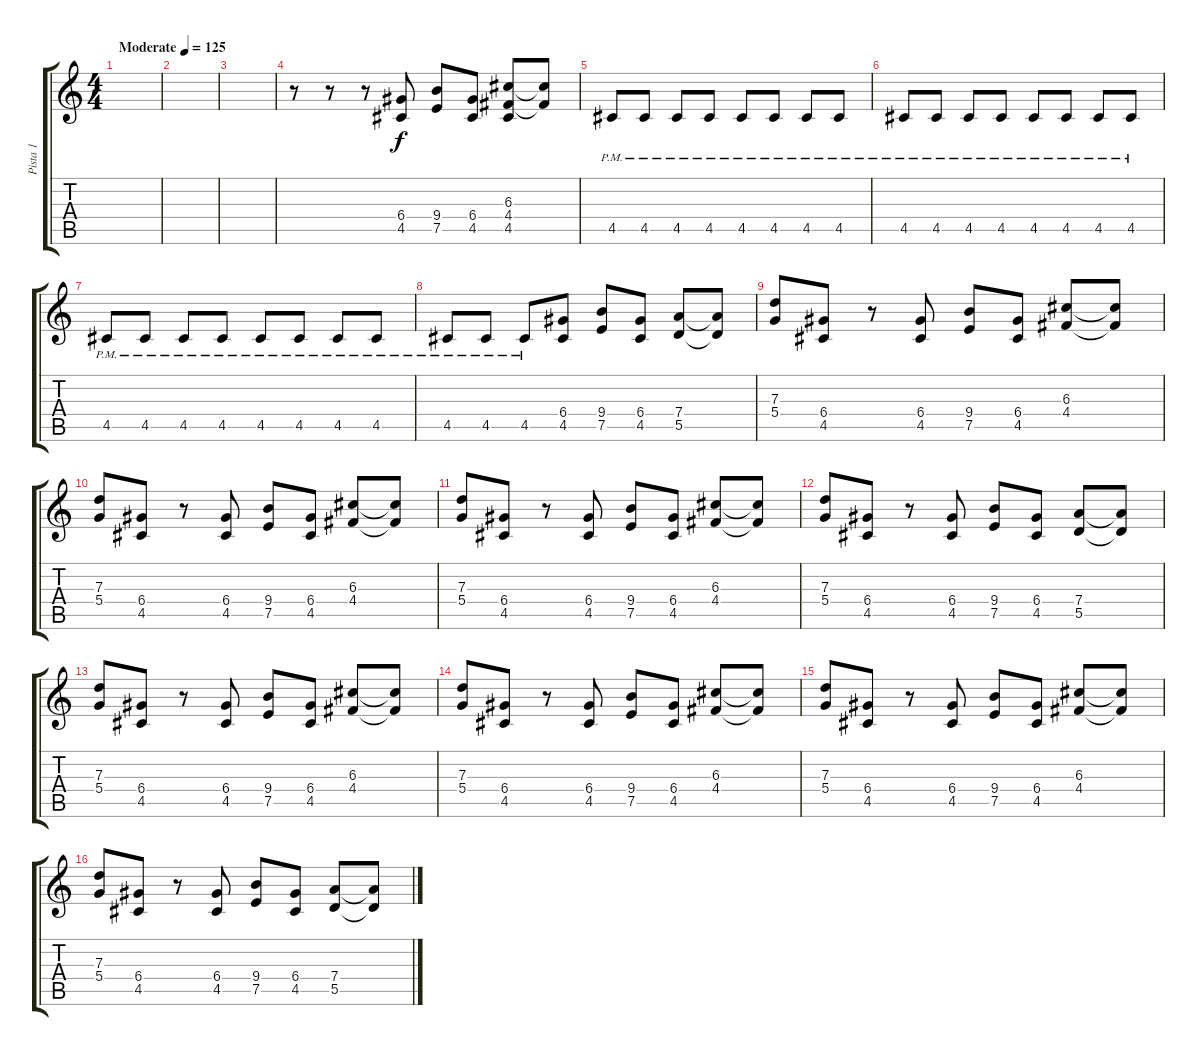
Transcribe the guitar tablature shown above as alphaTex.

\track ("Pista 1" "Pista 1") {instrument distortionguitar}
\staff {score tabs}
\tuning (E4 B3 G3 D3 A2 E2) {hide}
\ts (4 4)
\tempo (125 "Moderate")
\clef g2
\ks c
|
|
|
r.8 r.8 r.8 (6.4 4.5).8 (9.4 7.5).8 (6.4 4.5).8 (6.3 4.4 4.5).8 (6.3{t} 4.4{t}).8 |
4.5{pm}.8 4.5{pm}.8 4.5{pm}.8 4.5{pm}.8 4.5{pm}.8 4.5{pm}.8 4.5{pm}.8 4.5{pm}.8 |
4.5{pm}.8 4.5{pm}.8 4.5{pm}.8 4.5{pm}.8 4.5{pm}.8 4.5{pm}.8 4.5{pm}.8 4.5{pm}.8 |
4.5{pm}.8 4.5{pm}.8 4.5{pm}.8 4.5{pm}.8 4.5{pm}.8 4.5{pm}.8 4.5{pm}.8 4.5{pm}.8 |
4.5{pm}.8 4.5{pm}.8 4.5{pm}.8 (6.4 4.5).8 (9.4 7.5).8 (6.4 4.5).8 (7.4 5.5).8 (7.4{t} 5.5{t}).8 |
(7.3 5.4).8 (6.4 4.5).8 r.8 (6.4 4.5).8 (9.4 7.5).8 (6.4 4.5).8 (6.3 4.4).8 (6.3{t} 4.4{t}).8 |
(7.3 5.4).8 (6.4 4.5).8 r.8 (6.4 4.5).8 (9.4 7.5).8 (6.4 4.5).8 (6.3 4.4).8 (6.3{t} 4.4{t}).8 |
(7.3 5.4).8 (6.4 4.5).8 r.8 (6.4 4.5).8 (9.4 7.5).8 (6.4 4.5).8 (6.3 4.4).8 (6.3{t} 4.4{t}).8 |
(7.3 5.4).8 (6.4 4.5).8 r.8 (6.4 4.5).8 (9.4 7.5).8 (6.4 4.5).8 (7.4 5.5).8 (7.4{t} 5.5{t}).8 |
(7.3 5.4).8 (6.4 4.5).8 r.8 (6.4 4.5).8 (9.4 7.5).8 (6.4 4.5).8 (6.3 4.4).8 (6.3{t} 4.4{t}).8 |
(7.3 5.4).8 (6.4 4.5).8 r.8 (6.4 4.5).8 (9.4 7.5).8 (6.4 4.5).8 (6.3 4.4).8 (6.3{t} 4.4{t}).8 |
(7.3 5.4).8 (6.4 4.5).8 r.8 (6.4 4.5).8 (9.4 7.5).8 (6.4 4.5).8 (6.3 4.4).8 (6.3{t} 4.4{t}).8 |
(7.3 5.4).8 (6.4 4.5).8 r.8 (6.4 4.5).8 (9.4 7.5).8 (6.4 4.5).8 (7.4 5.5).8 (7.4{t} 5.5{t}).8
